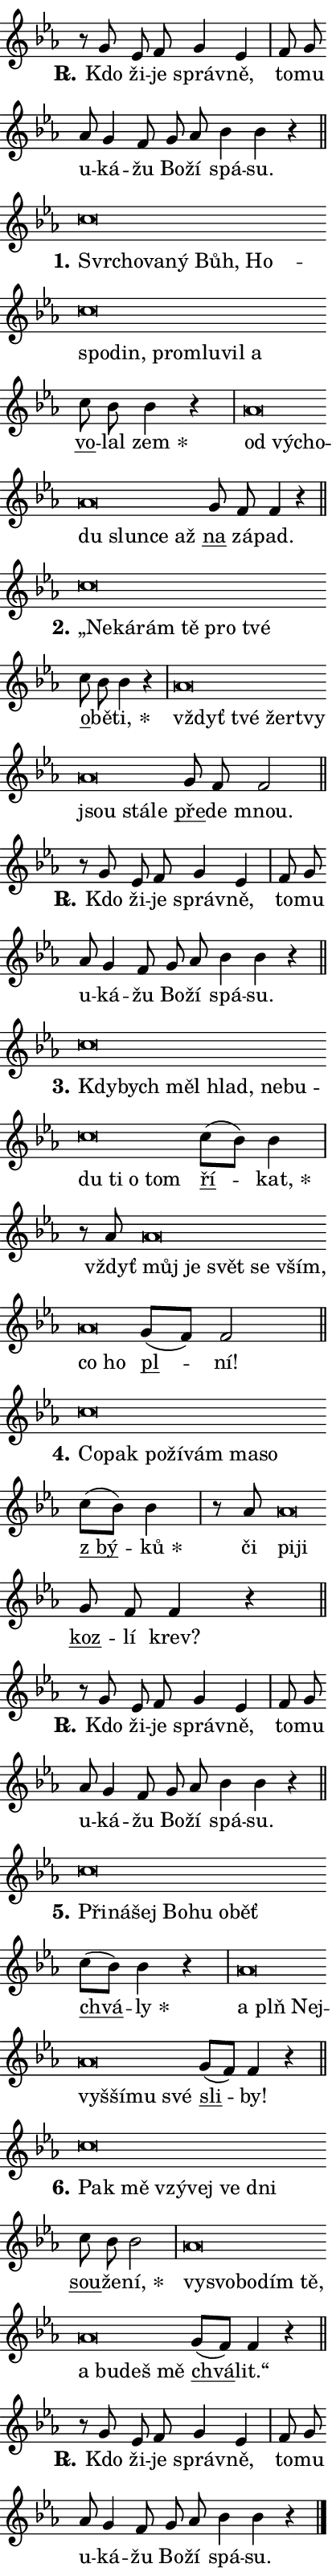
\version "2.24.0"
\header { tagline = "" }
\paper {
  indent = 0\cm
  top-margin = 0\cm
  right-margin = 0.13\cm % to fit lyric hyphens
  bottom-margin = 0\cm
  left-margin = 0\cm
  paper-width = 7\cm
  page-breaking = #ly:one-page-breaking
  system-system-spacing.basic-distance = #11
  score-system-spacing.basic-distance = #11
  ragged-last = ##f
}


%% Author: Thomas Morley
%% https://lists.gnu.org/archive/html/lilypond-user/2020-05/msg00002.html
#(define (line-position grob)
"Returns position of @var[grob} in current system:
   @code{'start}, if at first time-step
   @code{'end}, if at last time-step
   @code{'middle} otherwise
"
  (let* ((col (ly:item-get-column grob))
         (ln (ly:grob-object col 'left-neighbor))
         (rn (ly:grob-object col 'right-neighbor))
         (col-to-check-left (if (ly:grob? ln) ln col))
         (col-to-check-right (if (ly:grob? rn) rn col))
         (break-dir-left
           (and
             (ly:grob-property col-to-check-left 'non-musical #f)
             (ly:item-break-dir col-to-check-left)))
         (break-dir-right
           (and
             (ly:grob-property col-to-check-right 'non-musical #f)
             (ly:item-break-dir col-to-check-right))))
        (cond ((eqv? 1 break-dir-left) 'start)
              ((eqv? -1 break-dir-right) 'end)
              (else 'middle))))

#(define (tranparent-at-line-position vctor)
  (lambda (grob)
  "Relying on @code{line-position} select the relevant enry from @var{vctor}.
Used to determine transparency,"
    (case (line-position grob)
      ((end) (not (vector-ref vctor 0)))
      ((middle) (not (vector-ref vctor 1)))
      ((start) (not (vector-ref vctor 2))))))

noteHeadBreakVisibility =
#(define-music-function (break-visibility)(vector?)
"Makes @code{NoteHead}s transparent relying on @var{break-visibility}"
#{
  \override NoteHead.transparent =
    #(tranparent-at-line-position break-visibility)
#})

#(define delete-ledgers-for-transparent-note-heads
  (lambda (grob)
    "Reads whether a @code{NoteHead} is transparent.
If so this @code{NoteHead} is removed from @code{'note-heads} from
@var{grob}, which is supposed to be @code{LedgerLineSpanner}.
As a result ledgers are not printed for this @code{NoteHead}"
    (let* ((nhds-array (ly:grob-object grob 'note-heads))
           (nhds-list
             (if (ly:grob-array? nhds-array)
                 (ly:grob-array->list nhds-array)
                 '()))
           ;; Relies on the transparent-property being done before
           ;; Staff.LedgerLineSpanner.after-line-breaking is executed.
           ;; This is fragile ...
           (to-keep
             (remove
               (lambda (nhd)
                 (ly:grob-property nhd 'transparent #f))
               nhds-list)))
      ;; TODO find a better method to iterate over grob-arrays, similiar
      ;; to filter/remove etc for lists
      ;; For now rebuilt from scratch
      (set! (ly:grob-object grob 'note-heads)  '())
      (for-each
        (lambda (nhd)
          (ly:pointer-group-interface::add-grob grob 'note-heads nhd))
        to-keep))))

squashNotes = {
  \override NoteHead.X-extent = #'(-0.2 . 0.2)
  \override NoteHead.Y-extent = #'(-0.75 . 0)
  \override NoteHead.stencil =
    #(lambda (grob)
       (let ((pos (ly:grob-property grob 'staff-position)))
         (begin
           (if (< pos -7) (display "ERROR: Lower brevis then expected\n") (display "OK: Expected brevis position\n"))
           (if (<= pos -6) ly:text-interface::print ly:note-head::print))))
}
unSquashNotes = {
  \revert NoteHead.X-extent
  \revert NoteHead.Y-extent
  \revert NoteHead.stencil
}

hideNotes = \noteHeadBreakVisibility #begin-of-line-visible
unHideNotes = \noteHeadBreakVisibility #all-visible

% work-around for resetting accidentals
% https://lilypond.org/doc/v2.23/Documentation/notation/displaying-rhythms#unmetered-music
cadenzaMeasure = {
  \cadenzaOff
  \partial 1024 s1024
  \cadenzaOn
}

#(define-markup-command (accent layout props text) (markup?)
  "Underline accented syllable"
  (interpret-markup layout props
    #{\markup \override #'(offset . 4.3) \underline { #text }#}))

responsum = \markup \concat {
  "R" \hspace #-1.05 \path #0.1 #'((moveto 0 0.07) (lineto 0.9 0.8)) \hspace #0.05 "."
}

spaceSize = #0.6828661417322834 % exact space size for TeX Gyre Schola

\layout {
  \context {
    \Staff
    \remove "Time_signature_engraver"
    \override LedgerLineSpanner.after-line-breaking = #delete-ledgers-for-transparent-note-heads
  }
  \context {
    \Lyrics {
      \override LyricSpace.minimum-distance = \spaceSize
      \override LyricText.font-name = #"TeX Gyre Schola"
      \override LyricText.font-size = 1
      \override StanzaNumber.font-name = #"TeX Gyre Schola Bold"
      \override StanzaNumber.font-size = 1
    }
  }
  \context {
    \Score 
    \override NoteHead.text =
      #(lambda (grob) 
        (let ((pos (ly:grob-property grob 'staff-position)))
          #{\markup {
            \combine
              \halign #-0.55 \raise #(if (= pos -6) 0 0.5) \override #'(thickness . 2) \draw-line #'(3.2 . 0)
              \musicglyph "noteheads.sM1"
          }#}))
  }
}

% magnetic-lyrics.ily
%
%   written by
%     Jean Abou Samra <jean@abou-samra.fr>
%     Werner Lemberg <wl@gnu.org>
%
%   adapted by
%     Jiri Hon <jiri.hon@gmail.com>
%
% Version 2022-Apr-15

% https://www.mail-archive.com/lilypond-user@gnu.org/msg149350.html

#(define (Left_hyphen_pointer_engraver context)
   "Collect syllable-hyphen-syllable occurrences in lyrics and store
them in properties.  This engraver only looks to the left.  For
example, if the lyrics input is @code{foo -- bar}, it does the
following.

@itemize @bullet
@item
Set the @code{text} property of the @code{LyricHyphen} grob between
@q{foo} and @q{bar} to @code{foo}.

@item
Set the @code{left-hyphen} property of the @code{LyricText} grob with
text @q{foo} to the @code{LyricHyphen} grob between @q{foo} and
@q{bar}.
@end itemize

Use this auxiliary engraver in combination with the
@code{lyric-@/text::@/apply-@/magnetic-@/offset!} hook."
   (let ((hyphen #f)
         (text #f))
     (make-engraver
      (acknowledgers
       ((lyric-syllable-interface engraver grob source-engraver)
        (set! text grob)))
      (end-acknowledgers
       ((lyric-hyphen-interface engraver grob source-engraver)
        ;(when (not (grob::has-interface grob 'lyric-space-interface))
          (set! hyphen grob)));)
      ((stop-translation-timestep engraver)
       (when (and text hyphen)
         (ly:grob-set-object! text 'left-hyphen hyphen))
       (set! text #f)
       (set! hyphen #f)))))

#(define (lyric-text::apply-magnetic-offset! grob)
   "If the space between two syllables is less than the value in
property @code{LyricText@/.details@/.squash-threshold}, move the right
syllable to the left so that it gets concatenated with the left
syllable.

Use this function as a hook for
@code{LyricText@/.after-@/line-@/breaking} if the
@code{Left_@/hyphen_@/pointer_@/engraver} is active."
   (let ((hyphen (ly:grob-object grob 'left-hyphen #f)))
     (when hyphen
       (let ((left-text (ly:spanner-bound hyphen LEFT)))
         (when (grob::has-interface left-text 'lyric-syllable-interface)
           (let* ((common (ly:grob-common-refpoint grob left-text X))
                  (this-x-ext (ly:grob-extent grob common X))
                  (left-x-ext
                   (begin
                     ;; Trigger magnetism for left-text.
                     (ly:grob-property left-text 'after-line-breaking)
                     (ly:grob-extent left-text common X)))
                  ;; `delta` is the gap width between two syllables.
                  (delta (- (interval-start this-x-ext)
                            (interval-end left-x-ext)))
                  (details (ly:grob-property grob 'details))
                  (threshold (assoc-get 'squash-threshold details 0.2)))
             (when (< delta threshold)
               (let* (;; We have to manipulate the input text so that
                      ;; ligatures crossing syllable boundaries are not
                      ;; disabled.  For languages based on the Latin
                      ;; script this is essentially a beautification.
                      ;; However, for non-Western scripts it can be a
                      ;; necessity.
                      (lt (ly:grob-property left-text 'text))
                      (rt (ly:grob-property grob 'text))
                      (is-space (grob::has-interface hyphen 'lyric-space-interface))
                      (space (if is-space " " ""))
                      (extra-delta (if is-space spaceSize 0))
                      ;; Append new syllable.
                      (ltrt-space (if (and (string? lt) (string? rt))
                                (string-append lt space rt)
                                (make-concat-markup (list lt space rt))))
                      ;; Right-align `ltrt` to the right side.
                      (ltrt-space-markup (grob-interpret-markup
                               grob
                               (make-translate-markup
                                (cons (interval-length this-x-ext) 0)
                                (make-right-align-markup ltrt-space)))))
                 (begin
                   ;; Don't print `left-text`.
                   (ly:grob-set-property! left-text 'stencil #f)
                   ;; Set text and stencil (which holds all collected
                   ;; syllables so far) and shift it to the left.
                   (ly:grob-set-property! grob 'text ltrt-space)
                   (ly:grob-set-property! grob 'stencil ltrt-space-markup)
                   (ly:grob-translate-axis! grob (- (- delta extra-delta)) X))))))))))


#(define (lyric-hyphen::displace-bounds-first grob)
   ;; Make very sure this callback isn't triggered too early.
   (let ((left (ly:spanner-bound grob LEFT))
         (right (ly:spanner-bound grob RIGHT)))
     (ly:grob-property left 'after-line-breaking)
     (ly:grob-property right 'after-line-breaking)
     (ly:lyric-hyphen::print grob)))

squashThreshold = #0.4

\layout {
  \context {
    \Lyrics
    \consists #Left_hyphen_pointer_engraver
    \override LyricText.after-line-breaking =
      #lyric-text::apply-magnetic-offset!
    \override LyricHyphen.stencil = #lyric-hyphen::displace-bounds-first
    \override LyricText.details.squash-threshold = \squashThreshold
    \override LyricHyphen.minimum-distance = 0
    \override LyricHyphen.minimum-length = \squashThreshold
  }
}

squashText = \override LyricText.details.squash-threshold = 9999
unSquashText = \override LyricText.details.squash-threshold = \squashThreshold

leftText = \override LyricText.self-alignment-X = #LEFT
unLeftText = \revert LyricText.self-alignment-X

starOffset = #(lambda (grob) 
                (let ((x_offset (ly:self-alignment-interface::aligned-on-x-parent grob)))
                  (if (= x_offset 0) 0 (+ x_offset 1.2))))

star = #(define-music-function (syllable)(string?)
"Append star separator at the end of a syllable"
#{
  \once \override LyricText.X-offset = #starOffset
  \lyricmode { \markup {
    #syllable
    \override #'((font-name . "TeX Gyre Schola Bold")) \hspace #0.2 \lower #0.65 \larger "*"
  } }
#})

starAccent = #(define-music-function (syllable)(string?)
"Append star separator at the end of a syllable and make accent"
#{
  \once \override LyricText.X-offset = #starOffset
  \lyricmode { \markup {
    \accent #syllable
    \override #'((font-name . "TeX Gyre Schola Bold")) \hspace #0.2 \lower #0.65 \larger "*"
  } }
#})

breath = #(define-music-function (syllable)(string?)
"Append breathing indicator at the end of a syllable"
#{
  \lyricmode { \markup { #syllable "+" } }
#})

optionalBreath = #(define-music-function (syllable)(string?)
"Append optional breathing indicator at the end of a syllable"
#{
  \lyricmode { \markup { #syllable "(+)" } }
#})


\score {
    <<
        \new Voice = "melody" { \cadenzaOn \key es \major \relative { r8 g' es f g4 es \cadenzaMeasure \bar "|" f8 g \bar "" as g4 f8 \bar "" g as \bar "" bes4 bes r \cadenzaMeasure \bar "||" \break } }
        \new Lyrics \lyricsto "melody" { \lyricmode { \set stanza = \responsum
Kdo ži -- je správ -- ně, to -- mu u -- ká -- žu Bo -- ží spá -- su. } }
    >>
    \layout {}
}

\score {
    <<
        \new Voice = "melody" { \cadenzaOn \key es \major \relative { \squashNotes c''\breve*1/16 \hideNotes \breve*1/16 \bar "" \breve*1/16 \bar "" \breve*1/16 \bar "" \breve*1/16 \bar "" \breve*1/16 \bar "" \breve*1/16 \bar "" \breve*1/16 \bar "" \breve*1/16 \bar "" \breve*1/16 \bar "" \breve*1/16 \breve*1/16 \bar "" \unHideNotes \unSquashNotes \bar "" c8 bes bes4 r \cadenzaMeasure \bar "|" \squashNotes as\breve*1/16 \hideNotes \breve*1/16 \bar "" \breve*1/16 \bar "" \breve*1/16 \bar "" \breve*1/16 \bar "" \breve*1/16 \breve*1/16 \bar "" \unHideNotes \unSquashNotes \bar "" g8 f f4 r \cadenzaMeasure \bar "||" \break } }
        \new Lyrics \lyricsto "melody" { \lyricmode { \set stanza = "1."
\leftText Svr -- \squashText cho -- va -- ný Bůh, Ho -- spo -- din, pro -- mlu -- vil a \unLeftText \unSquashText \markup \accent vo -- lal \star zem \leftText od \squashText vý -- cho -- du slun -- ce až \unLeftText \unSquashText \markup \accent na zá -- pad. } }
    >>
    \layout {}
}

\score {
    <<
        \new Voice = "melody" { \cadenzaOn \key es \major \relative { \squashNotes c''\breve*1/16 \hideNotes \breve*1/16 \bar "" \breve*1/16 \bar "" \breve*1/16 \bar "" \breve*1/16 \breve*1/16 \bar "" \unHideNotes \unSquashNotes \bar "" c8 bes bes4 r \cadenzaMeasure \bar "|" \squashNotes as\breve*1/16 \hideNotes \breve*1/16 \bar "" \breve*1/16 \bar "" \breve*1/16 \bar "" \breve*1/16 \bar "" \breve*1/16 \breve*1/16 \bar "" \unHideNotes \unSquashNotes \bar "" g8 f f2 \cadenzaMeasure \bar "||" \break } }
        \new Lyrics \lyricsto "melody" { \lyricmode { \set stanza = "2."
\leftText „Ne -- \squashText ká -- rám tě pro tvé \unLeftText \unSquashText \markup \accent o -- bě -- \star ti, \leftText vždyť \squashText tvé žer -- tvy jsou stá -- le \unLeftText \unSquashText \markup \accent pře -- de mnou. } }
    >>
    \layout {}
}

\score {
    <<
        \new Voice = "melody" { \cadenzaOn \key es \major \relative { r8 g' es f g4 es \cadenzaMeasure \bar "|" f8 g \bar "" as g4 f8 \bar "" g as \bar "" bes4 bes r \cadenzaMeasure \bar "||" \break } }
        \new Lyrics \lyricsto "melody" { \lyricmode { \set stanza = \responsum
Kdo ži -- je správ -- ně, to -- mu u -- ká -- žu Bo -- ží spá -- su. } }
    >>
    \layout {}
}

\score {
    <<
        \new Voice = "melody" { \cadenzaOn \key es \major \relative { \squashNotes c''\breve*1/16 \hideNotes \breve*1/16 \bar "" \breve*1/16 \bar "" \breve*1/16 \bar "" \breve*1/16 \bar "" \breve*1/16 \bar "" \breve*1/16 \bar "" \breve*1/16 \bar "" \breve*1/16 \breve*1/16 \bar "" \unHideNotes \unSquashNotes \bar "" c8[( bes)] bes4 \cadenzaMeasure \bar "|" r8 as \squashNotes as\breve*1/16 \hideNotes \breve*1/16 \bar "" \breve*1/16 \bar "" \breve*1/16 \bar "" \breve*1/16 \bar "" \breve*1/16 \breve*1/16 \bar "" \unHideNotes \unSquashNotes \bar "" g8[( f)] f2 \cadenzaMeasure \bar "||" \break } }
        \new Lyrics \lyricsto "melody" { \lyricmode { \set stanza = "3."
\leftText Kdy -- \squashText bych měl hlad, ne -- bu -- du ti o tom \unLeftText \unSquashText \markup \accent ří -- \star kat, vždyť \leftText můj \squashText je svět se vším, co ho \unLeftText \unSquashText \markup \accent pl -- ní! } }
    >>
    \layout {}
}

\score {
    <<
        \new Voice = "melody" { \cadenzaOn \key es \major \relative { \squashNotes c''\breve*1/16 \hideNotes \breve*1/16 \bar "" \breve*1/16 \bar "" \breve*1/16 \bar "" \breve*1/16 \bar "" \breve*1/16 \breve*1/16 \bar "" \unHideNotes \unSquashNotes \bar "" c8[( bes)] bes4 \cadenzaMeasure \bar "|" r8 as8 \squashNotes as\breve*1/16 \hideNotes \breve*1/16 \bar "" \unHideNotes \unSquashNotes \bar "" g8 f f4 r \cadenzaMeasure \bar "||" \break } }
        \new Lyrics \lyricsto "melody" { \lyricmode { \set stanza = "4."
\leftText Co -- \squashText pak po -- ží -- vám ma -- so \unLeftText \unSquashText \markup \accent "z bý" -- \star ků či \leftText pi -- \squashText ji \unLeftText \unSquashText \markup \accent koz -- lí krev? } }
    >>
    \layout {}
}

\score {
    <<
        \new Voice = "melody" { \cadenzaOn \key es \major \relative { r8 g' es f g4 es \cadenzaMeasure \bar "|" f8 g \bar "" as g4 f8 \bar "" g as \bar "" bes4 bes r \cadenzaMeasure \bar "||" \break } }
        \new Lyrics \lyricsto "melody" { \lyricmode { \set stanza = \responsum
Kdo ži -- je správ -- ně, to -- mu u -- ká -- žu Bo -- ží spá -- su. } }
    >>
    \layout {}
}

\score {
    <<
        \new Voice = "melody" { \cadenzaOn \key es \major \relative { \squashNotes c''\breve*1/16 \hideNotes \breve*1/16 \bar "" \breve*1/16 \bar "" \breve*1/16 \bar "" \breve*1/16 \bar "" \breve*1/16 \breve*1/16 \bar "" \unHideNotes \unSquashNotes \bar "" c8[( bes)] bes4 r \cadenzaMeasure \bar "|" \squashNotes as\breve*1/16 \hideNotes \breve*1/16 \bar "" \breve*1/16 \bar "" \breve*1/16 \bar "" \breve*1/16 \bar "" \breve*1/16 \breve*1/16 \bar "" \unHideNotes \unSquashNotes \bar "" g8[( f)] f4 r \cadenzaMeasure \bar "||" \break } }
        \new Lyrics \lyricsto "melody" { \lyricmode { \set stanza = "5."
\leftText Při -- \squashText ná -- šej Bo -- hu o -- běť \unLeftText \unSquashText \markup \accent chvá -- \star ly \leftText a \squashText plň Nej -- vyš -- ší -- mu své \unLeftText \unSquashText \markup \accent sli -- by! } }
    >>
    \layout {}
}

\score {
    <<
        \new Voice = "melody" { \cadenzaOn \key es \major \relative { \squashNotes c''\breve*1/16 \hideNotes \breve*1/16 \bar "" \breve*1/16 \bar "" \breve*1/16 \bar "" \breve*1/16 \breve*1/16 \bar "" \unHideNotes \unSquashNotes \bar "" c8 bes bes2 \cadenzaMeasure \bar "|" \squashNotes as\breve*1/16 \hideNotes \breve*1/16 \bar "" \breve*1/16 \bar "" \breve*1/16 \bar "" \breve*1/16 \bar "" \breve*1/16 \bar "" \breve*1/16 \bar "" \breve*1/16 \breve*1/16 \bar "" \unHideNotes \unSquashNotes \bar "" g8[( f)] f4 r \cadenzaMeasure \bar "||" \break } }
        \new Lyrics \lyricsto "melody" { \lyricmode { \set stanza = "6."
\leftText Pak \squashText mě vzý -- vej ve dni \unLeftText \unSquashText \markup \accent sou -- že -- \star ní, \leftText vy -- \squashText svo -- bo -- dím tě, a bu -- deš mě \unLeftText \unSquashText \markup \accent chvá -- lit.“ } }
    >>
    \layout {}
}

\score {
    <<
        \new Voice = "melody" { \cadenzaOn \key es \major \relative { r8 g' es f g4 es \cadenzaMeasure \bar "|" f8 g \bar "" as g4 f8 \bar "" g as \bar "" bes4 bes r \cadenzaMeasure \bar "||" \break } \bar "|." }
        \new Lyrics \lyricsto "melody" { \lyricmode { \set stanza = \responsum
Kdo ži -- je správ -- ně, to -- mu u -- ká -- žu Bo -- ží spá -- su. } }
    >>
    \layout {}
}
